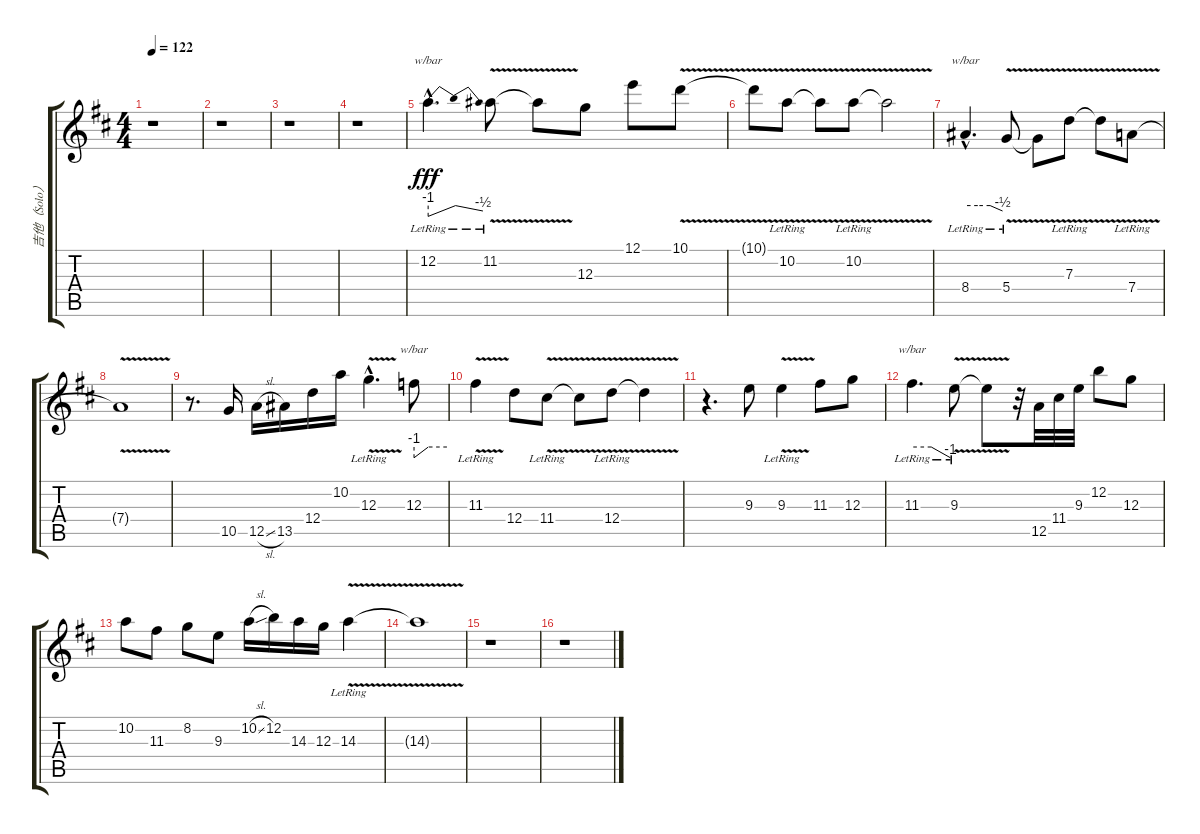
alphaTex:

\track ("吉他（Solo）" "吉他（Solo）") {instrument acousticguitarnylon}
\staff {score tabs}
\tuning (E4 B3 G3 D3 A2 E2) {hide}
\ts (4 4)
\tempo 122
\clef g2
\ks d
r.1{dy fff} |
r.1 |
r.1 |
r.1 |
12.2{hac lr}.4{d tbe (dip default 0 -4 11 0 45 0 60 -2)} 11.2{v lr}.8 11.2{t}.8 12.3.8 12.1.8 10.1{v}.8 |
10.1{t}.8 10.2{v lr}.8 10.2{t}.8 10.2{v lr}.8 10.2{t}.2 |
8.4{hac lr}.4{d tbe (custom default 0 0 20 0 40 0 60 -2)} 5.4{v lr}.8 5.4{t}.8 7.3{v lr}.8 7.3{t}.8 7.4{v lr}.8 |
7.4{t}.1 |
r.8{d} 10.5.16 12.5{sl}.16 13.5.16 12.4.16 10.2.16 12.3{v hac lr}.4{d} 12.3.8{tbe (custom default 0 -4 26 0 60 0)} |
11.3{v lr}.4 12.4.8 11.4{v lr}.8 11.4{t}.8 12.4{v lr}.8 12.4{t}.4 |
r.4{d} 9.3.8 9.3{v lr}.4 11.3.8 12.3.8 |
11.3{lr}.4{d tbe (custom default 0 0 30 0 60 -4)} 9.3{v lr}.8 9.3{t}.8 r.32 12.5.32 11.4.32 9.3.32 12.2.8 12.3.8 |
10.2.8 11.3.8 8.2.8 9.3.8 10.2{sl}.16 12.2.16 14.3.16 12.3.16 14.3{v lr}.4 |
14.3{t}.1 |
r.1 |
r.1
